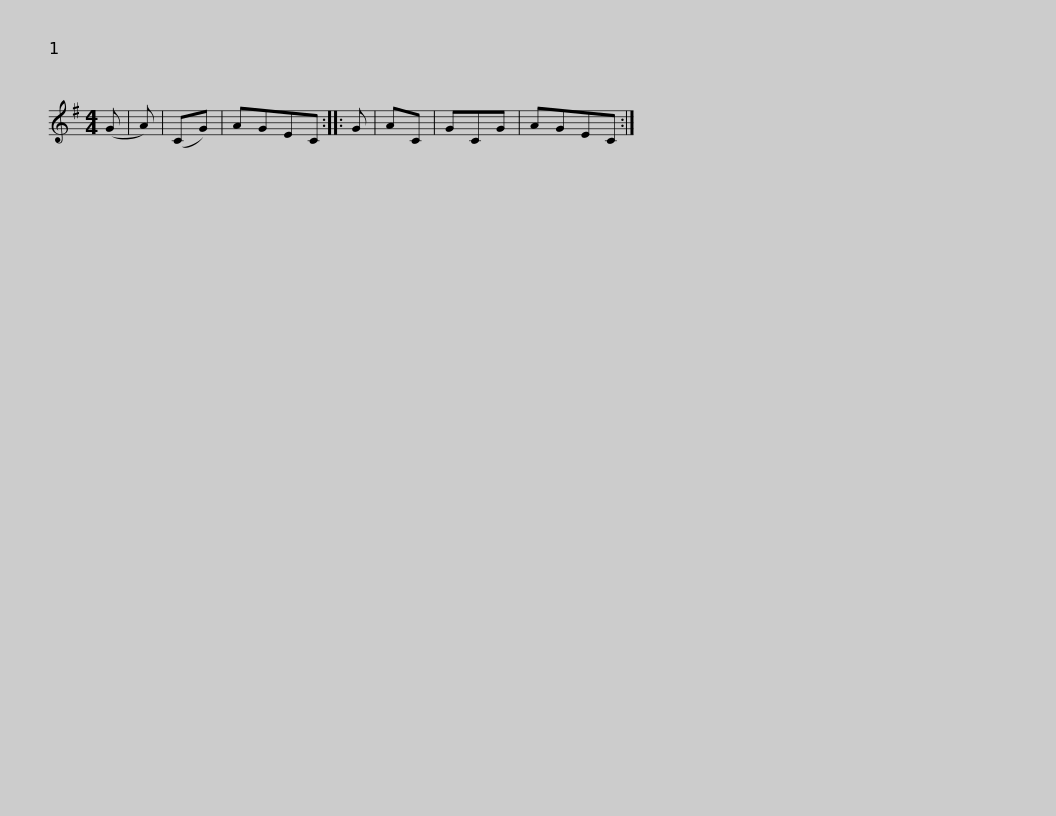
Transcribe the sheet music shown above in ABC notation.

X:1
L:1/8
M:4/4
I:linebreak $
K:G
V:1 treble
V:1
 (G | A) | (CG) | AGEC :: G | %5
 AC | GCG | AGEC :| %8
